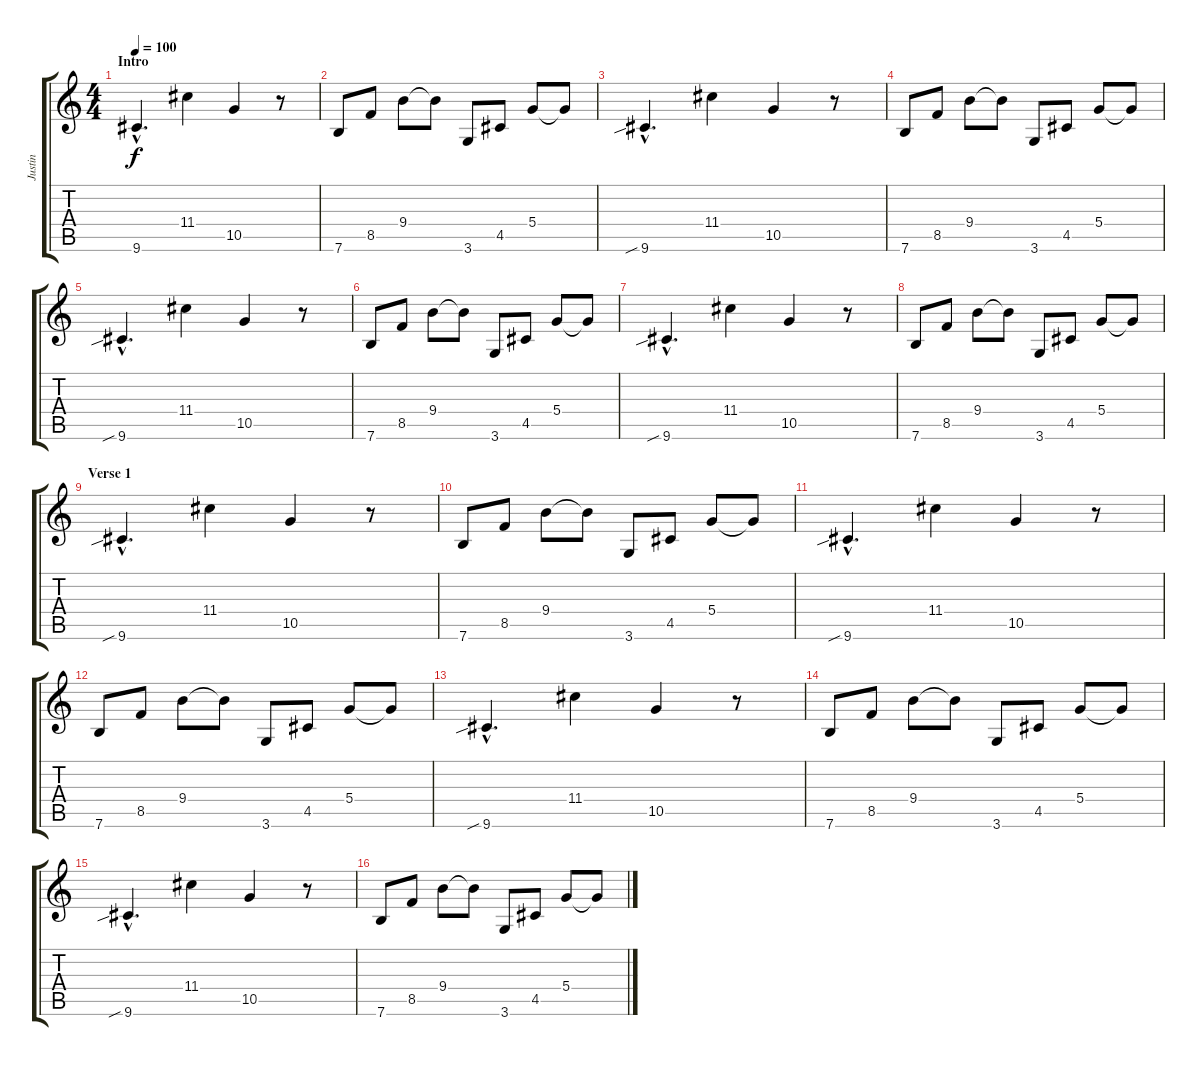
\track ("Justin" "Justin") {instrument overdrivenguitar}
\staff {score tabs}
\tuning (E4 B3 G3 D3 A2 E2) {hide}
\ts (4 4)
\section ("" "Intro")
\tempo 100
\clef g2
\ks c
9.6{hac}.4{d txt "" dy f instrument overdrivenguitar} 11.4.4 10.5.4 r.8 |
7.6.8 8.5.8 9.4.8 9.4{t}.8 3.6.8 4.5.8 5.4.8 5.4{t}.8 |
9.6{sib hac}.4{d} 11.4.4 10.5.4 r.8 |
7.6.8 8.5.8 9.4.8 9.4{t}.8 3.6.8 4.5.8 5.4.8 5.4{t}.8 |
9.6{sib hac}.4{d} 11.4.4 10.5.4 r.8 |
7.6.8 8.5.8 9.4.8 9.4{t}.8 3.6.8 4.5.8 5.4.8 5.4{t}.8 |
9.6{sib hac}.4{d} 11.4.4 10.5.4 r.8 |
7.6.8 8.5.8 9.4.8 9.4{t}.8 3.6.8 4.5.8 5.4.8 5.4{t}.8 |
\section ("" "Verse 1")
9.6{sib hac}.4{d} 11.4.4 10.5.4 r.8 |
7.6.8 8.5.8 9.4.8 9.4{t}.8 3.6.8 4.5.8 5.4.8 5.4{t}.8 |
9.6{sib hac}.4{d} 11.4.4 10.5.4 r.8 |
7.6.8 8.5.8 9.4.8 9.4{t}.8 3.6.8 4.5.8 5.4.8 5.4{t}.8 |
9.6{sib hac}.4{d} 11.4.4 10.5.4 r.8 |
7.6.8 8.5.8 9.4.8 9.4{t}.8 3.6.8 4.5.8 5.4.8 5.4{t}.8 |
9.6{sib hac}.4{d} 11.4.4 10.5.4 r.8 |
7.6.8 8.5.8 9.4.8 9.4{t}.8 3.6.8 4.5.8 5.4.8 5.4{t}.8
